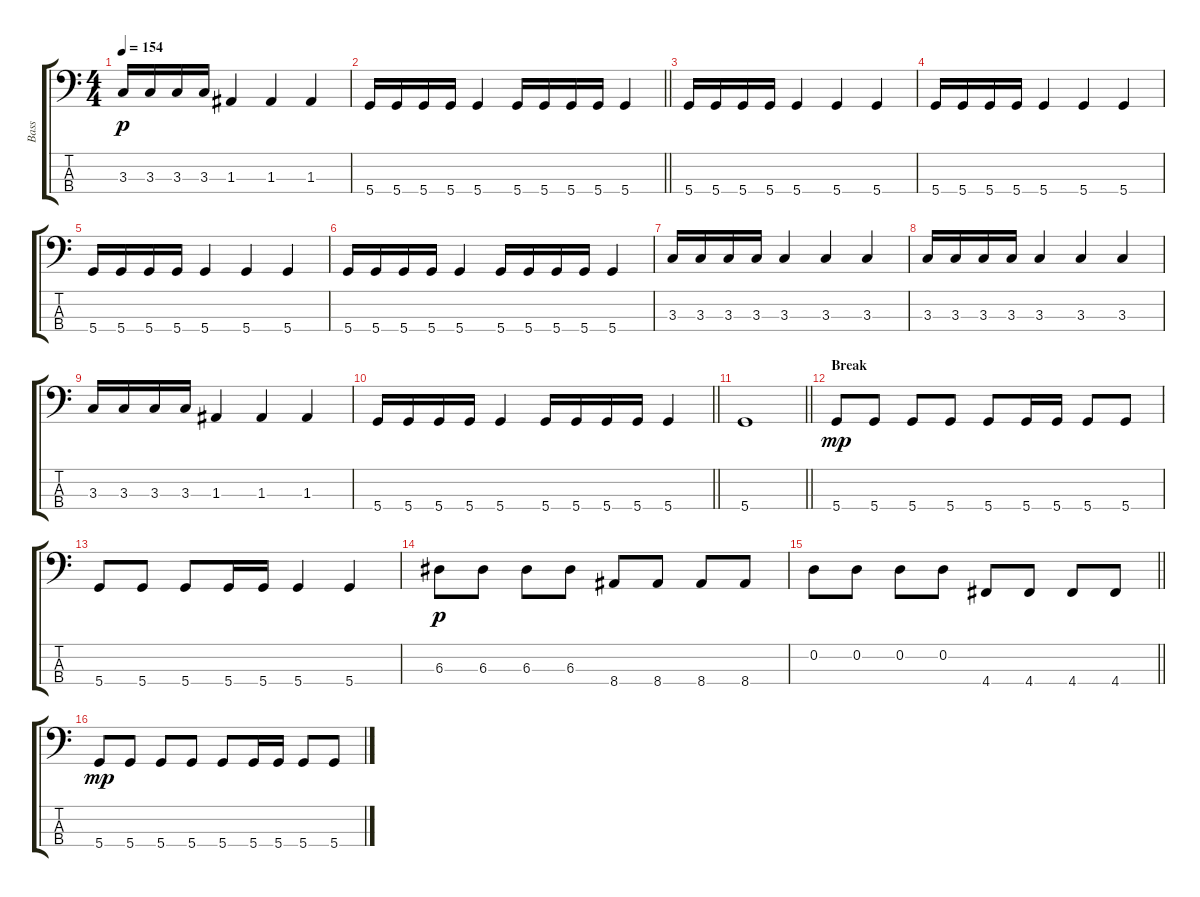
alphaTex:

\track ("Bass" "Bass") {instrument electricbassfinger}
\staff {score tabs}
\tuning (G2 D2 A1 D1) {hide}
\ts (4 4)
\tempo 154
\clef f4
\ks c
3.3.16{dy p} 3.3.16 3.3.16 3.3.16 1.3.4 1.3.4 1.3.4 |
\barLineRight lightlight
5.4.16 5.4.16 5.4.16 5.4.16 5.4.4 5.4.16 5.4.16 5.4.16 5.4.16 5.4.4 |
5.4.16 5.4.16 5.4.16 5.4.16 5.4.4 5.4.4 5.4.4 |
5.4.16 5.4.16 5.4.16 5.4.16 5.4.4 5.4.4 5.4.4 |
5.4.16 5.4.16 5.4.16 5.4.16 5.4.4 5.4.4 5.4.4 |
5.4.16 5.4.16 5.4.16 5.4.16 5.4.4 5.4.16 5.4.16 5.4.16 5.4.16 5.4.4 |
3.3.16 3.3.16 3.3.16 3.3.16 3.3.4 3.3.4 3.3.4 |
3.3.16 3.3.16 3.3.16 3.3.16 3.3.4 3.3.4 3.3.4 |
3.3.16 3.3.16 3.3.16 3.3.16 1.3.4 1.3.4 1.3.4 |
\barLineRight lightlight
5.4.16 5.4.16 5.4.16 5.4.16 5.4.4 5.4.16 5.4.16 5.4.16 5.4.16 5.4.4 |
\barLineRight lightlight
5.4.1 |
\section ("" "Break")
5.4.8{dy mp} 5.4.8 5.4.8 5.4.8 5.4.8 5.4.16 5.4.16 5.4.8 5.4.8 |
5.4.8 5.4.8 5.4.8 5.4.16 5.4.16 5.4.4 5.4.4 |
6.3.8{dy p} 6.3.8 6.3.8 6.3.8 8.4.8 8.4.8 8.4.8 8.4.8 |
\barLineRight lightlight
0.2.8 0.2.8 0.2.8 0.2.8 4.4.8 4.4.8 4.4.8 4.4.8 |
5.4.8{dy mp} 5.4.8 5.4.8 5.4.8 5.4.8 5.4.16 5.4.16 5.4.8 5.4.8
